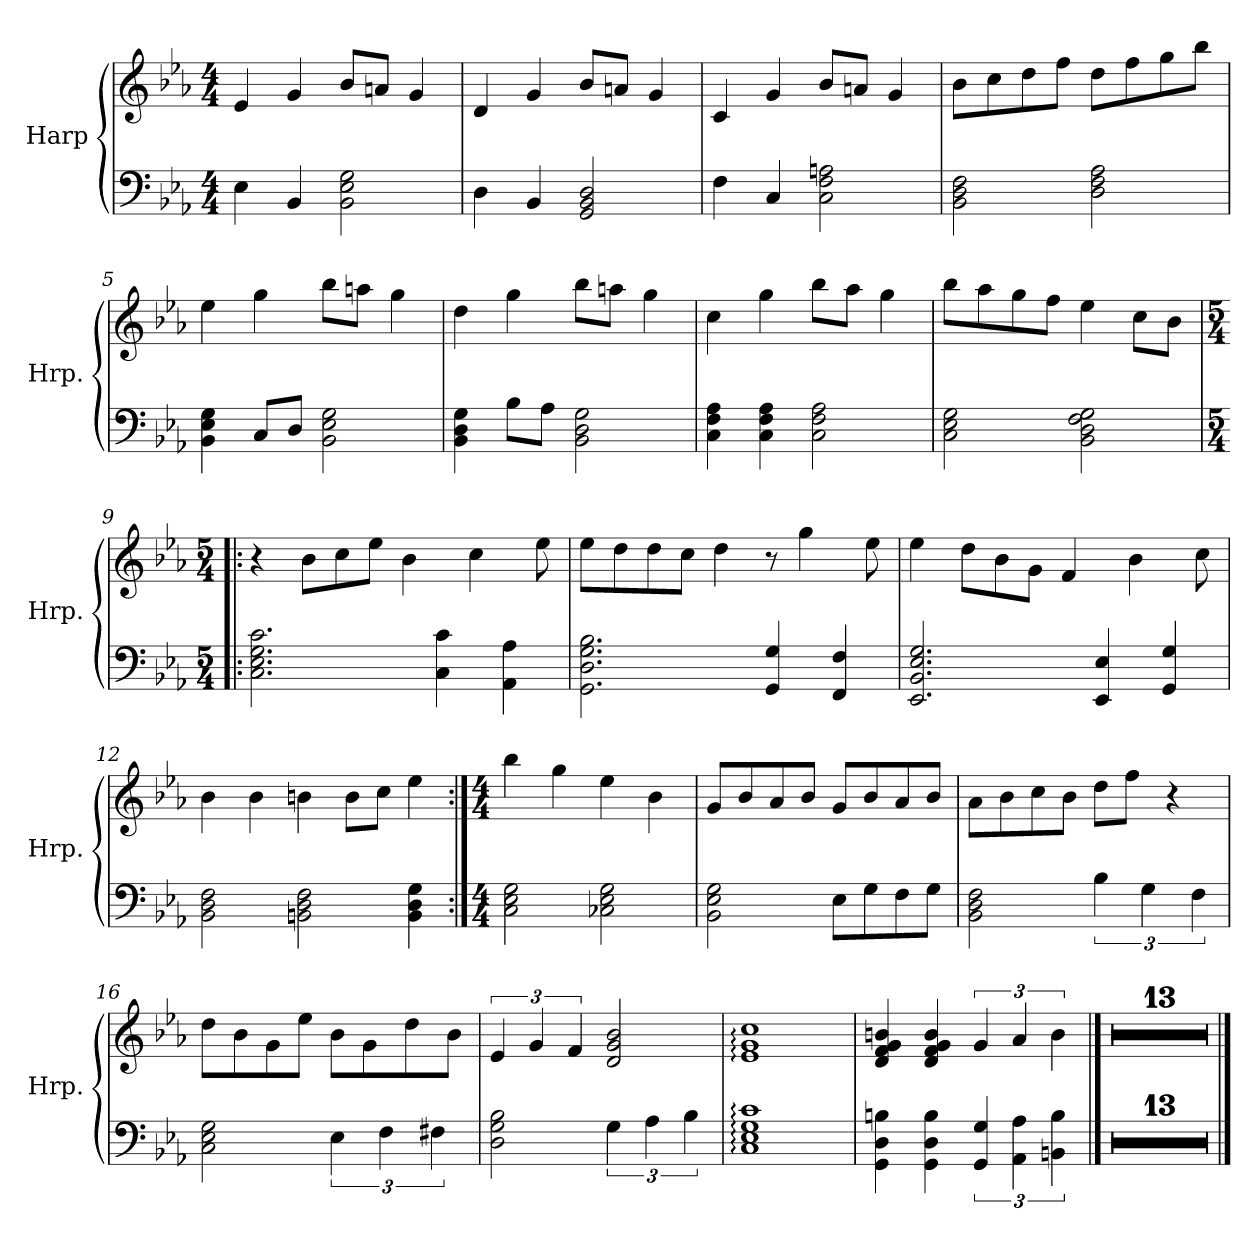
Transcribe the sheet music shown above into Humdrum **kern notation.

**kern	**kern
*part1	*part1
*staff2	*staff1
*I"Harp	*
*I'Hrp.	*
*clefF4	*clefG2
*k[b-e-a-]	*k[b-e-a-]
*M4/4	*M4/4
=1	=1
4E-\	4e-/
4BB-/	4g/
2BB-\ 2E-\ 2G\	8b-/L
.	8an/J
.	4g/
=2	=2
4D\	4d/
4BB-/	4g/
2GG/ 2BB-/ 2D/	8b-/L
.	8an/J
.	4g/
=3	=3
4F\	4c/
4C/	4g/
2C\ 2F\ 2An\	8b-/L
.	8an/J
.	4g/
=4	=4
2BB-\ 2D\ 2F\	8b-\L
.	8cc\
.	8dd\
.	8ff\J
2D\ 2F\ 2A-\	8dd\L
.	8ff\
.	8gg\
.	8bb-\J
!!LO:LB:g=z
=5	=5
4BB-\ 4E-\ 4G\	4ee-\
8C/L	4gg\
8D/J	.
2BB-\ 2E-\ 2G\	8bb-\L
.	8aan\J
.	4gg\
=6	=6
4BB-\ 4D\ 4G\	4dd\
8B-\L	4gg\
8A-\J	.
2BB-\ 2D\ 2G\	8bb-\L
.	8aan\J
.	4gg\
=7	=7
4C\ 4F\ 4A-\	4cc\
4C\ 4F\ 4A-\	4gg\
2C\ 2F\ 2A-\	8bb-\L
.	8aa-\J
.	4gg\
=8	=8
2C\ 2E-\ 2G\	8bb-\L
.	8aa-\
.	8gg\
.	8ff\J
2BB-\ 2D\ 2F\ 2G\	4ee-\
.	8cc\L
.	8b-\J
!!LO:LB:g=z
=9!|:	=9!|:
*M5/4	*M5/4
2.C\ 2.E-\ 2.G\ 2.c\	4r
.	8b-\L
.	8cc\
.	8ee-\J
.	4b-\
4C\ 4c\	.
.	4cc\
4AA-\ 4A-\	.
.	8ee-\
=10	=10
2.GG\ 2.D\ 2.G\ 2.B-\	8ee-\L
.	8dd\
.	8dd\
.	8cc\J
.	4dd\
4GG/ 4G/	8r
.	4gg\
4FF/ 4F/	.
.	8ee-\
=11	=11
2.EE-/ 2.BB-/ 2.E-/ 2.G/	4ee-\
.	8dd\L
.	8b-\
.	8g\J
.	4f/
4EE-/ 4E-/	.
.	4b-\
4GG/ 4G/	.
.	8cc\
=12	=12
2BB-\ 2D\ 2F\	4b-\
.	4b-\
2BBn\ 2D\ 2F\	4bn\
.	8b\L
.	8cc\J
4BB\ 4D\ 4G\	4ee-\
=13:|!	=13:|!
*M4/4	*M4/4
2C\ 2E-\ 2G\	4bb-\
.	4gg\
2C-X\ 2E-\ 2G\	4ee-\
.	4b-\
!!LO:LB:g=z
=14	=14
2BB-\ 2E-\ 2G\	8g/L
.	8b-/
.	8a-/
.	8b-/J
8E-\L	8g/L
8G\	8b-/
8F\	8a-/
8G\J	8b-/J
=15	=15
2BB-\ 2D\ 2F\	8a-\L
.	8b-\
.	8cc\
.	8b-\J
6B-\	8dd\L
.	8ff\J
6G\	.
.	4r
6F\	.
=16	=16
2C\ 2E-\ 2G\	8dd\L
.	8b-\
.	8g\
.	8ee-\J
6E-\	8b-\L
.	8g\
6F\	.
.	8dd\
6F#X\	.
.	8b-\J
=17	=17
2D\ 2G\ 2B-\	6e-/
.	6g/
.	6f/
6G\	2d/ 2g/ 2b-/
6A-\	.
6B-\	.
=18	=18
1C: 1E-: 1G: 1c:	1e-: 1g: 1cc:
=19	=19
4GG\ 4D\ 4Bn\	4d/ 4f/ 4g/ 4bn/
4GG\ 4D\ 4B\	4d/ 4f/ 4g/ 4b/
6GG/ 6G/	6g/
6AA-\ 6A-\	6a-/
6BBn\ 6B\	6b\
==20	==20
1r	1r
!!LO:LB:g=z
=21	=21
1r	1r
=22	=22
1r	1r
=23	=23
1r	1r
=24	=24
1r	1r
=25	=25
1r	1r
=26	=26
1r	1r
=27	=27
1r	1r
=28	=28
1r	1r
=29	=29
1r	1r
=30	=30
1r	1r
=31	=31
1r	1r
=32	=32
1r	1r
==	==
*-	*-
